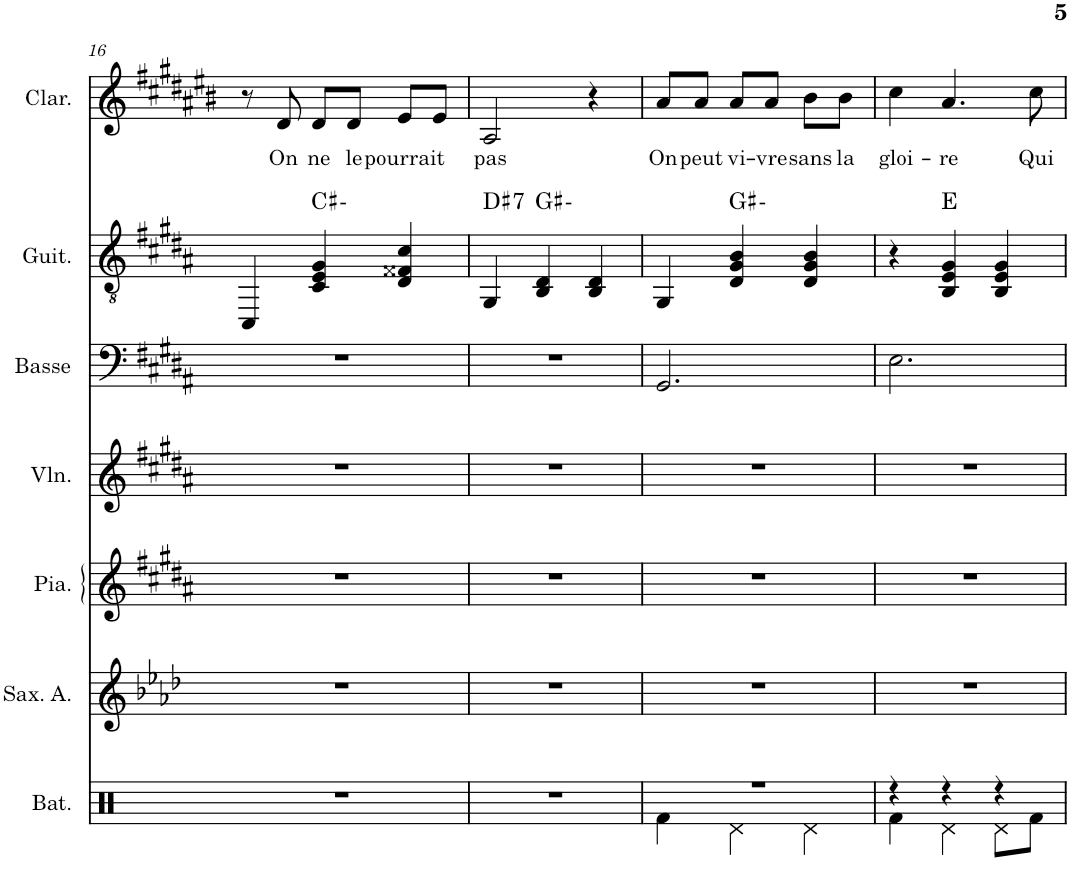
**kern	**kern	**kern	**kern	**kern	**kern	**harte	**kern	**text
*part7	*part6	*part5	*part4	*part3	*part2	*part2	*part1	*part1
*staff7	*staff6	*staff5	*staff4	*staff3	*staff2	*	*staff1	*staff1
*I"Batterie	*I"Saxophone Alto	*I"Piano	*I"Violon	*I"Basse acoustique	*I"Guitare classique	*	*I"Clarinette	*
*I'Bat.	*I'Sax. A.	*I'Pia.	*I'Vln.	*I'Basse	*I'Guit.	*	*I'Clar.	*
!!LO:PB:g=z
*clefX	*clefG2	*clefG2	*clefG2	*clefF4	*clefGv2	*	*clefG2	*
*	*Trd5c9	*	*	*Trd7c12	*	*	*Trd1c2	*
*k[]	*k[b-e-a-d-]	*k[f#c#g#d#a#]	*k[f#c#g#d#a#]	*k[f#c#g#d#a#]	*k[f#c#g#d#a#]	*	*k[f#c#g#d#a#e#b#]	*
*M3/4	*M3/4	*M3/4	*M3/4	*M3/4	*M3/4	*	*M3/4	*
=16	=16	=16	=16	=16	=16	=16	=16	=16
2.r	2.r	2.r	2.r	2.r	4CC#/	.	8r	.
!	!	!	!	!	!	!	!	!LO:LY:b
.	.	.	.	.	.	.	8d#/	On
!	!	!	!	!	!	!	!	!LO:LY:b
.	.	.	.	.	4C#/ 4E/ 4G#/	C#:min	8d#/L	ne
!	!	!	!	!	!	!	!	!LO:LY:b
.	.	.	.	.	.	.	8d#/J	le
!	!	!	!	!	!	!	!	!LO:LY:b
.	.	.	.	.	4D#/ 4F##X/ 4c#/	.	8e#/L	pourrait
.	.	.	.	.	.	.	8e#/J	.
=17	=17	=17	=17	=17	=17	=17	=17	=17
!	!	!	!	!	!	!LO:H:kt=7	!	!LO:LY:b
2.r	2.r	2.r	2.r	2.r	4GG#/	D#:7	2A#/	pas
.	.	.	.	.	4BB/ 4D#/	G#:min	.	.
.	.	.	.	.	4BB/ 4D#/	.	4r	.
=18	=18	=18	=18	=18	=18	=18	=18	=18
*^	*	*	*	*	*	*	*	*
!	!	!	!	!	!	!	!	!	!LO:LY:b
2.r	4Rf\	2.r	2.r	2.r	2.GG#/	4GG#/	.	8a#/L	On
!	!	!	!	!	!	!	!	!	!LO:LY:b
.	.	.	.	.	.	.	.	8a#/J	peut
!	!	!	!	!	!	!	!	!	!LO:LY:b
.	4Rd\	.	.	.	.	4D#/ 4G#/ 4B/	G#:min	8a#/L	vi-
!	!	!	!	!	!	!	!	!	!LO:LY:b
.	.	.	.	.	.	.	.	8a#/J	-vre
!	!	!	!	!	!	!	!	!	!LO:LY:b
.	4Rd\	.	.	.	.	4D#/ 4G#/ 4B/	.	8b#\L	sans
!	!	!	!	!	!	!	!	!	!LO:LY:b
.	.	.	.	.	.	.	.	8b#\J	la
=19	=19	=19	=19	=19	=19	=19	=19	=19	=19
!	!	!	!	!	!	!	!	!	!LO:LY:b
4r	4Rf\	2.r	2.r	2.r	2.E\	4r	.	4cc#\	gloi-
!	!	!	!	!	!	!	!	!	!LO:LY:b
4r	4Rd\	.	.	.	.	4BB/ 4E/ 4G#/	E:maj	4.a#/	-re
4r	8Rd\L	.	.	.	.	4BB/ 4E/ 4G#/	.	.	.
!	!	!	!	!	!	!	!	!	!LO:LY:b
.	8Rf\J	.	.	.	.	.	.	8cc#\	Qui
*v	*v	*	*	*	*	*	*	*	*
=	=	=	=	=	=	=	=	=
*-	*-	*-	*-	*-	*-	*-	*-	*-
